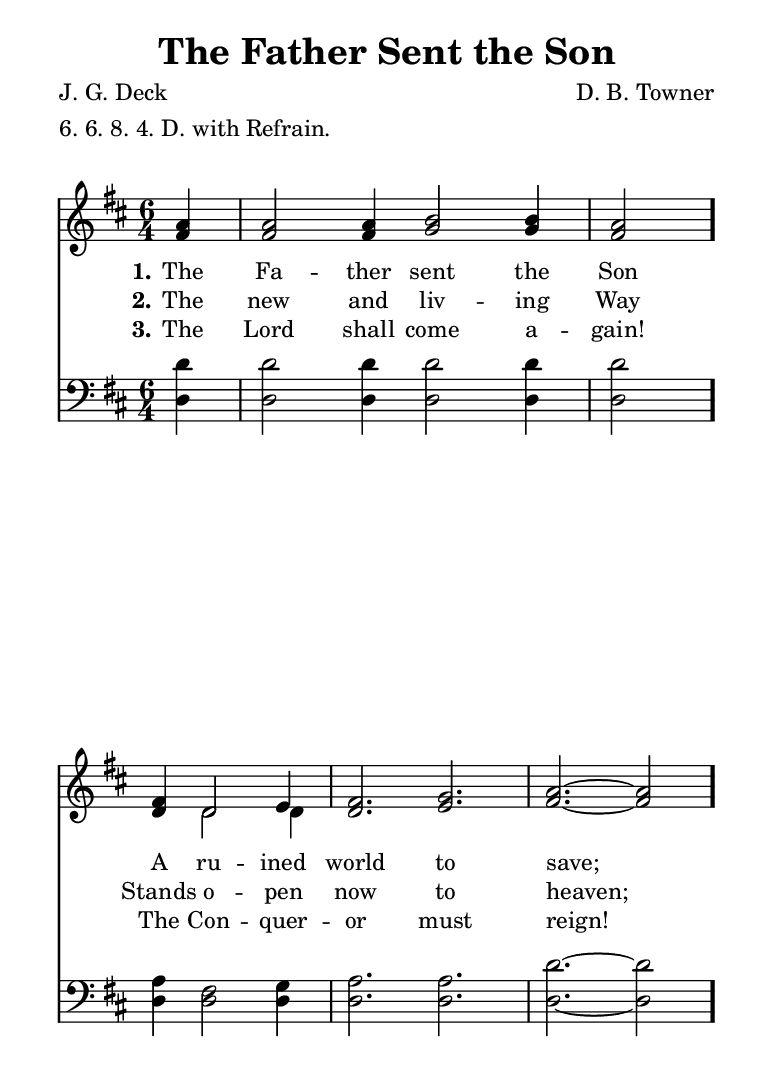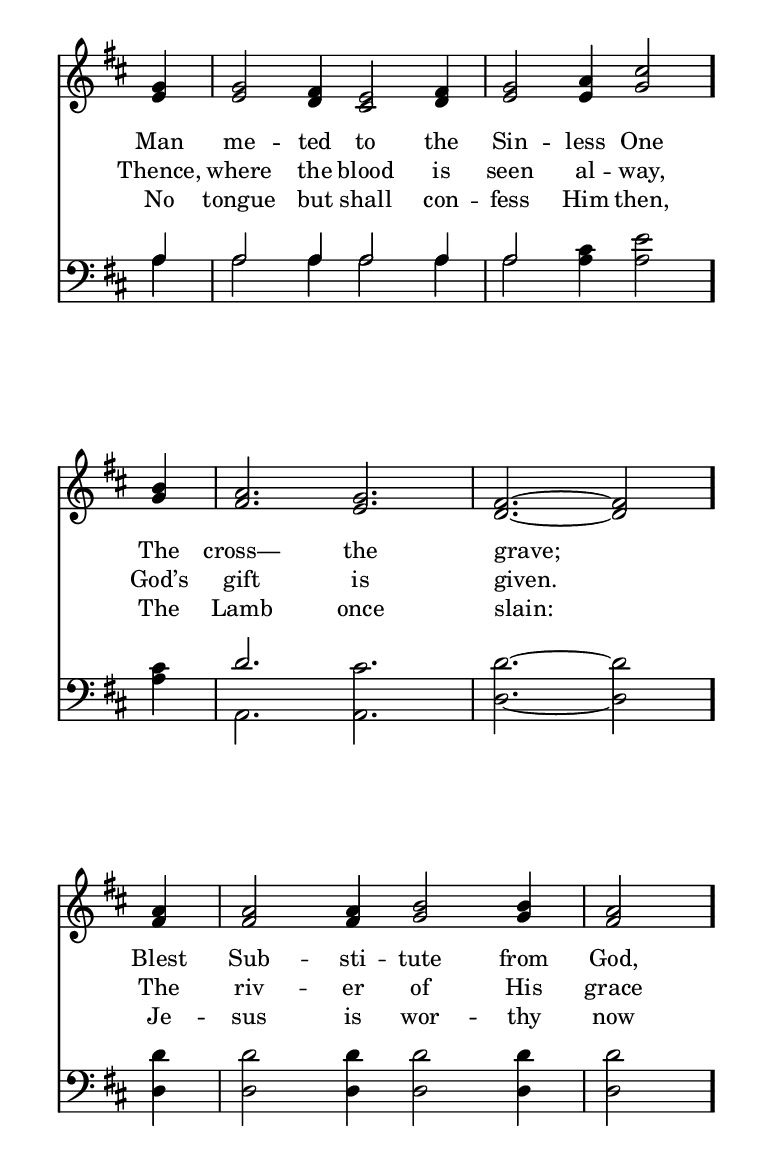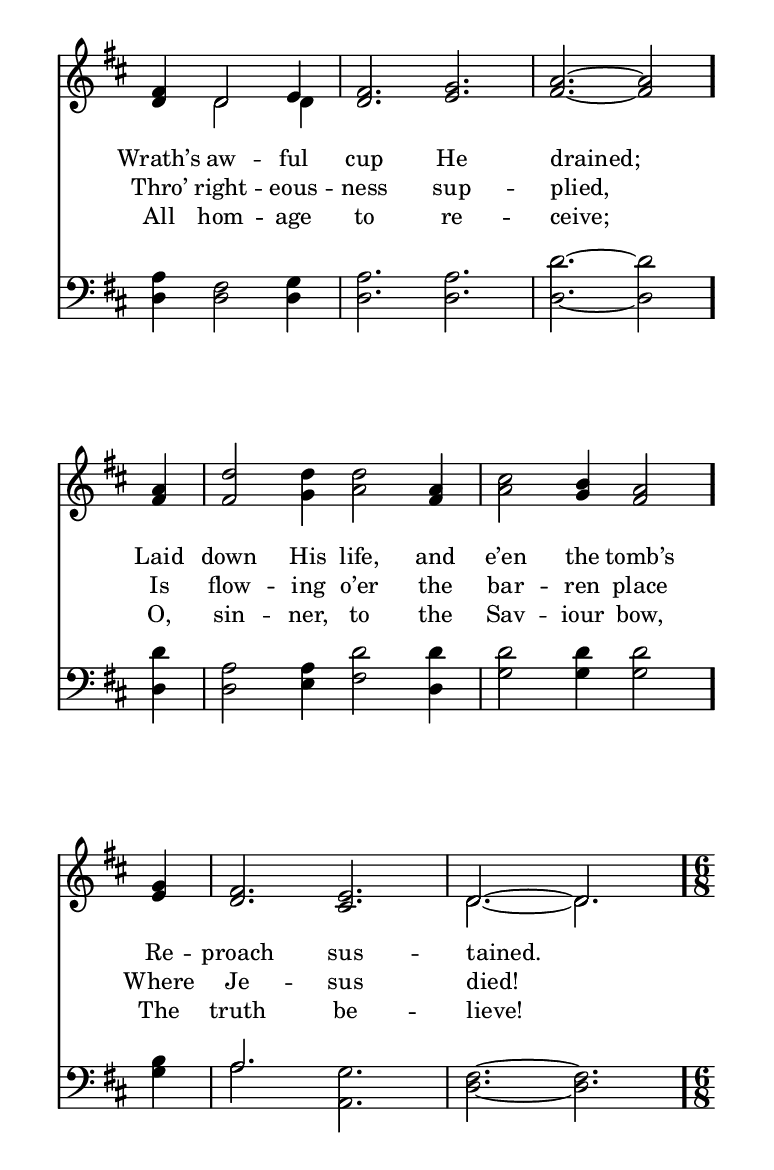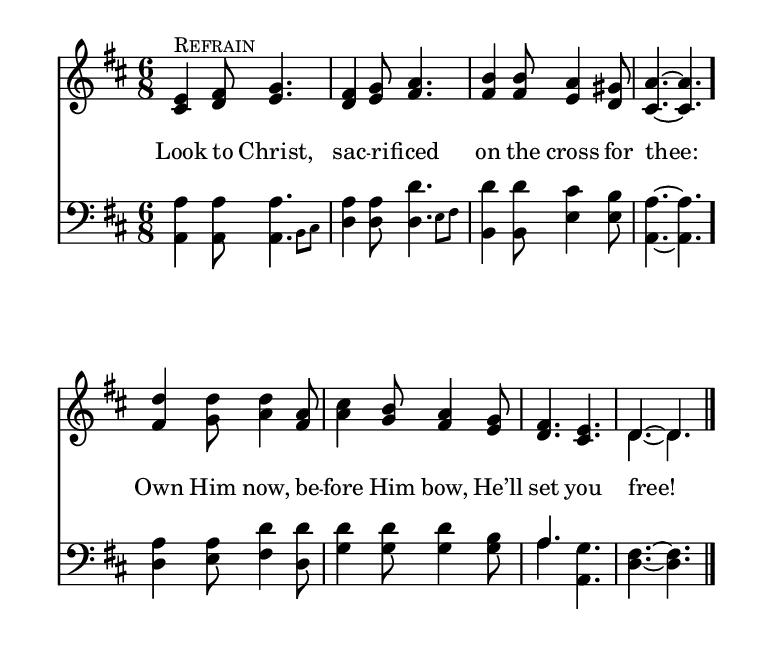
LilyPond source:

\include "common/global.ily"
\paper {
  \include "common/paper.ily"
  ragged-last-bottom = ##t
  page-count = #(cond (is-eogsized 2) (#t #f))
}

\header{
  hymnnumber = "120"
  title = "The Father Sent the Son"
  tunename = "Anywhere With Jesus"
  meter = "6. 6. 8. 4. D. with Refrain."
  poet = "J. G. Deck"
  composer = "D. B. Towner"
  %copyright = ""
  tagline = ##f
}

% for fermata in MIDI
ta = { \tempo 2=80 }
tb = { \tempo 2=40 }

patternAA = { c4 c2 }

patternBA = { c4 c2 c4 | c2. c2. | c2. ~ c2  }
patternBB = {       c4 | c2. c2. | c2. ~ c2  }
patternBC = {       c4 | c2. c2. | c2. ~ c2. }

patternCA = { c4 c8 c4. | c4 c8 c4. | c4 c8 c4 c8 | c4. ~ c4. }
patternCB = \patternCA % grace notes

patternDA = { c4 c8 c4 c8 | c4 c8 c4 c8 | c4. c4. | c4. ~ c4. }

global = {
  \include "common/overrides.ily"
  \override Staff.TimeSignature.style = #'numbered
  \time 6/4
  \override Score.MetronomeMark.transparent = ##t % hide all fermata changes too
  \ta
  \key d \major
  \partial 4
  \autoBeamOff
}

notesSoprano = {
\global
\relative c'' {

  \time 6/4

  \changePitch \patternAA { a | a a b b | a }
  \changePitch \patternBA { fis d e | fis g | a a } \break
  \changePitch \patternAA { g | g fis e fis | g a cis }
  \changePitch \patternBB { b | a g | fis fis } \break

  \changePitch \patternAA { a | a a b b | a }
  \changePitch \patternBA { fis d e | fis g | a a } \break
  \changePitch \patternAA { a | d d d a | cis b a }
  \changePitch \patternBC { g | fis e | d d } \break

  \pageBreak
  \time 6/8

  << s^\markup { \small \caps "Refrain" }
  \changePitch \patternCA { e fis g | fis g a | b b a gis | a a  } >> \break
  \changePitch \patternDA { d d d a | cis b a g | fis e | d d }

  \bar "|."

}
}

notesAlto = {
\global
\relative e' {

  \changePitch \patternAA { fis | fis fis g g | fis }
  \changePitch \patternBA { d d d | d e | fis fis }
  \changePitch \patternAA { e | e d cis d | e e g }
  \changePitch \patternBB { g | fis e | d d }

  \changePitch \patternAA { fis | fis fis g g | fis }
  \changePitch \patternBA { d d d | d e | fis fis }
  \changePitch \patternAA { fis | fis g a fis | a g fis }
  \changePitch \patternBC { e | d cis | d d }

  \changePitch \patternCA { cis d e | d e fis | fis fis e d | cis cis }
  \changePitch \patternDA { fis g a fis | a g fis e | d cis | d d }

}
}

notesTenor = {
\global
\relative a {

  \changePitch \patternAA { d | d d d d | d }
  \changePitch \patternBA { a fis g | a a | d d }
  \changePitch \patternAA { a | a a a a | a cis e }
  \changePitch \patternBB { cis | d cis | d d }

  \changePitch \patternAA { d | d d d d | d }
  \changePitch \patternBA { a fis g | a a | d d  }
  \changePitch \patternAA { d | a a d d | d d d }
  \changePitch \patternBC { b | a g | fis fis }

  \changePitch \patternCB { a a a | a a d | d d cis b | a a  }
  \changePitch \patternDA { a a d d | d d d b | a g | fis fis }

}
}

notesBass = {
\global
\relative f {

  \changePitch \patternAA { d | d d d d | d }
  \changePitch \patternBA { d d d | d d | d d }
  \changePitch \patternAA { a' | a a a a | a a a }
  \changePitch \patternBB { a | a, a | d d }

  \changePitch \patternAA { d | d d d d | d }
  \changePitch \patternBA { d d d | d d | d d }
  \changePitch \patternAA { d | d e fis d | g g g }
  \changePitch \patternBC { g | a a, | d d }

  %\changePitch \patternCB { a a a \grace { b8[ cis8] } | d d d \grace { e8[ fis8] } | b b e e | a, a }
  a4 a8 \afterGrace a4. { b8[ cis8] } | d4 d8 \afterGrace d4. { e8[ fis8] } | b,4 b8 e4 e8 | a,4. ~ a4.
  \changePitch \patternDA { d e fis d | g g g g | a a, | d d }

}
}

Refrain = \lyricmode {

Look to Christ, sac -- ri -- ficed on the cross for thee: \bar "."
Own Him now, be -- fore Him bow, He’ll set you free! \bar "."

}

wordsA = \lyricmode {
\set stanza = "1."

The Fa -- ther sent the Son \bar "."
A ru -- ined world to save; \bar "."
Man me -- ted to the Sin -- less One \bar "."
The cross— the grave; \bar "."
Blest Sub -- sti -- tute from God, \bar "."
Wrath’s aw -- ful cup He drained; \bar "."
Laid down His life, and e’en the tomb’s \bar "."
Re -- proach sus -- tained. \bar "."

}

wordsB = \lyricmode {
\set stanza = "2."

The new and liv -- ing Way
Stands o -- pen now to heaven;
Thence, where the blood is seen al -- way,
God’s gift is given.
The riv -- er of His grace
Thro’ right -- eous -- ness sup -- plied,
Is flow -- ing o’er the bar -- ren place
Where Je -- sus died!

\Refrain

}

wordsC = \lyricmode {
\set stanza = "3."

The Lord shall come a -- gain!
The Con -- quer -- or must reign! % "Conquerer" (not "Conqueror") is the spelling in the original
No tongue but shall con -- fess Him then,
The Lamb once slain:
Je -- sus is wor -- thy now
All hom -- age to re -- ceive;
O, sin -- ner, to the Sav -- iour bow,
The truth be -- lieve!

}

\score {
  \context ChoirStaff <<
    \context Staff = upper <<
      \set ChoirStaff.systemStartDelimiter = #'SystemStartBar
      \partcombine #'(2 . 9) \notesSoprano \notesAlto
      \context NullVoice = sopranos { \voiceOne << \notesSoprano >> }
      \context NullVoice = altos { \voiceTwo << \notesAlto >> }
      \context Lyrics = one   \lyricsto sopranos \wordsA
      \context Lyrics = two   \lyricsto sopranos \wordsB
      \context Lyrics = three \lyricsto sopranos \wordsC
    >>
    \context Staff = men <<
      \clef bass
      \partcombine #'(2 . 9) \notesTenor \notesBass
      \context NullVoice = tenors { \voiceOne << \notesTenor >> }
      \context NullVoice = basses { \voiceTwo << \notesBass >> }
    >>
  >>
  \layout {
    \include "common/layout.ily"
  }
  \midi{
    \include "common/midi.ily"
  }
}

\version "2.19.49"  % necessary for upgrading to future LilyPond versions.

% vi:set et ts=2 sw=2 ai nocindent syntax=lilypond:
